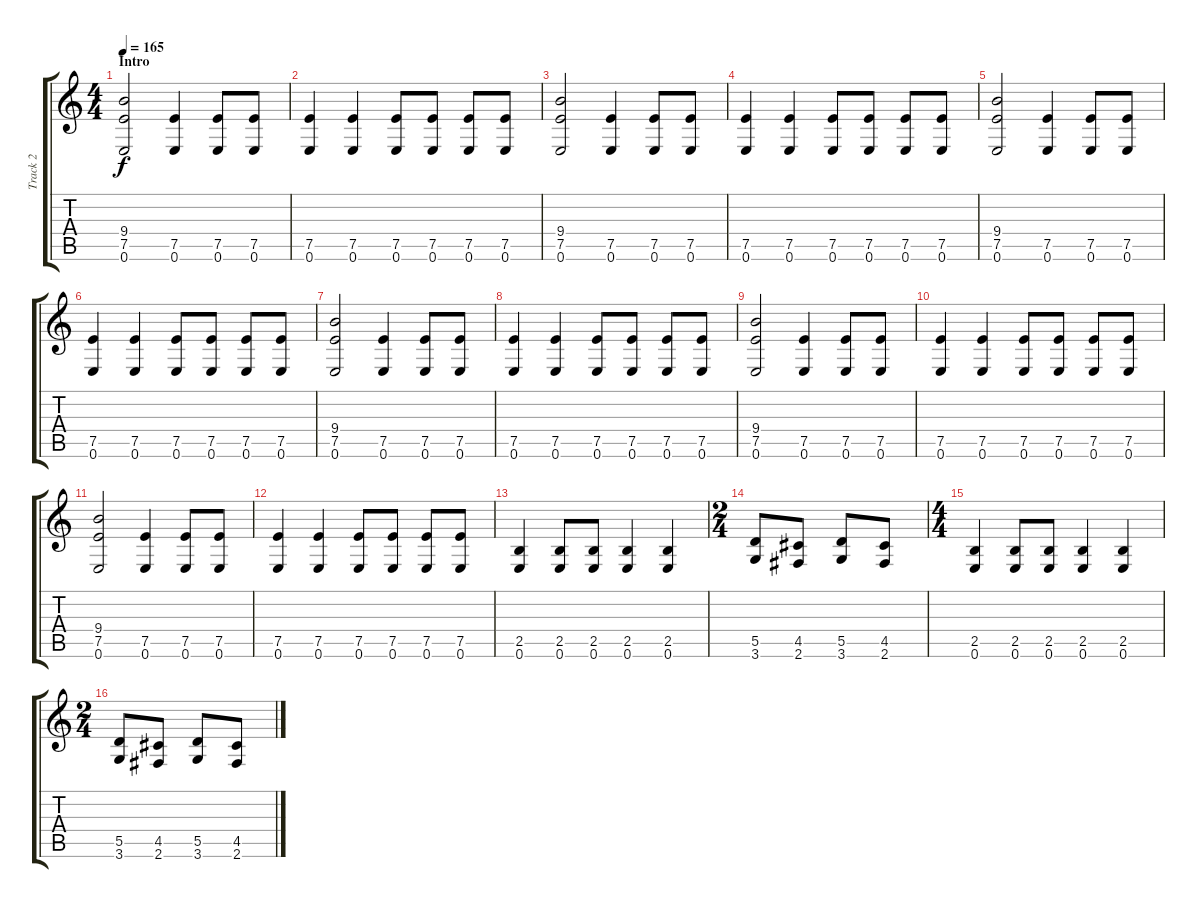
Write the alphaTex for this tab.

\track ("Track 2" "Track 2") {instrument distortionguitar}
\staff {score tabs}
\tuning (E4 B3 G3 D3 A2 E2) {hide}
\ts (4 4)
\section ("" "Intro")
\tempo 165
\clef g2
\ks c
(9.4 7.5 0.6).2{dy f instrument distortionguitar} (7.5 0.6).4 (7.5 0.6).8 (7.5 0.6).8 |
(7.5 0.6).4 (7.5 0.6).4 (7.5 0.6).8 (7.5 0.6).8 (7.5 0.6).8 (7.5 0.6).8 |
(9.4 7.5 0.6).2 (7.5 0.6).4 (7.5 0.6).8 (7.5 0.6).8 |
(7.5 0.6).4 (7.5 0.6).4 (7.5 0.6).8 (7.5 0.6).8 (7.5 0.6).8 (7.5 0.6).8 |
(9.4 7.5 0.6).2 (7.5 0.6).4 (7.5 0.6).8 (7.5 0.6).8 |
(7.5 0.6).4 (7.5 0.6).4 (7.5 0.6).8 (7.5 0.6).8 (7.5 0.6).8 (7.5 0.6).8 |
(9.4 7.5 0.6).2 (7.5 0.6).4 (7.5 0.6).8 (7.5 0.6).8 |
(7.5 0.6).4 (7.5 0.6).4 (7.5 0.6).8 (7.5 0.6).8 (7.5 0.6).8 (7.5 0.6).8 |
(9.4 7.5 0.6).2 (7.5 0.6).4 (7.5 0.6).8 (7.5 0.6).8 |
(7.5 0.6).4 (7.5 0.6).4 (7.5 0.6).8 (7.5 0.6).8 (7.5 0.6).8 (7.5 0.6).8 |
(9.4 7.5 0.6).2 (7.5 0.6).4 (7.5 0.6).8 (7.5 0.6).8 |
(7.5 0.6).4 (7.5 0.6).4 (7.5 0.6).8 (7.5 0.6).8 (7.5 0.6).8 (7.5 0.6).8 |
(2.5 0.6).4 (2.5 0.6).8 (2.5 0.6).8 (2.5 0.6).4 (2.5 0.6).4 |
\ts (2 4)
(5.5 3.6).8 (4.5 2.6).8 (5.5 3.6).8 (4.5 2.6).8 |
\ts (4 4)
(2.5 0.6).4 (2.5 0.6).8 (2.5 0.6).8 (2.5 0.6).4 (2.5 0.6).4 |
\ts (2 4)
(5.5 3.6).8 (4.5 2.6).8 (5.5 3.6).8 (4.5 2.6).8
